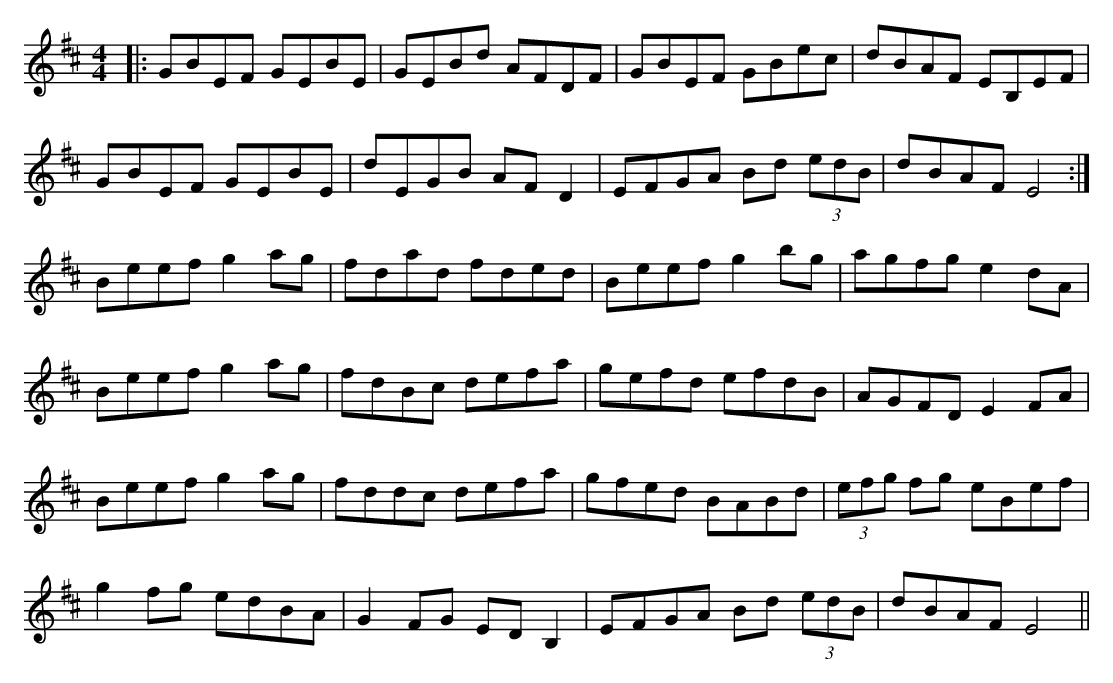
X:1
M:4/4
K:Edor
|:GBEF GEBE|GEBd AFDF|GBEF GBec|dBAF EB,EF|
GBEF GEBE|dEGB AFD2|EFGA Bd (3edB|dBAF E4:|
Beef g2ag|fdad fded|Beef g2bg|agfg e2dA|
Beef g2ag|fdBc defa|gefd efdB|AGFD E2FA|
Beef g2ag|fddc defa|gfed BABd|(3efg fg eBef|
g2fg edBA|G2FG EDB,2|EFGA Bd (3edB|dBAF E4||
